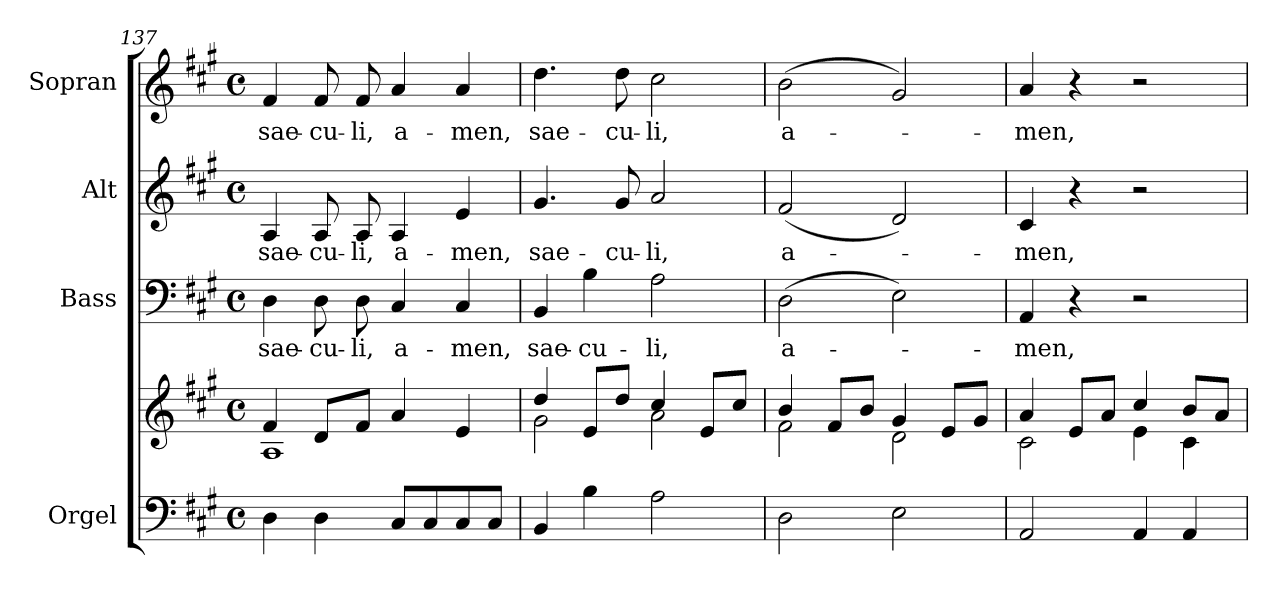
**kern	**kern	**kern	**text	**kern	**text	**kern	**text
*part4	*part4	*part3	*part3	*part2	*part2	*part1	*part1
*staff5	*staff4	*staff3	*staff3	*staff2	*staff2	*staff1	*staff1
*I"Orgel	*	*I"Bass	*	*I"Alt	*	*I"Sopran	*
*I'Org.	*	*I'B.	*	*I'A.	*	*I'S.	*
*clefF4	*clefG2	*clefF4	*	*clefG2	*	*clefG2	*
*k[f#c#g#]	*k[f#c#g#]	*k[f#c#g#]	*	*k[f#c#g#]	*	*k[f#c#g#]	*
*A:	*A:	*A:	*	*A:	*	*A:	*
*M4/4	*M4/4	*M4/4	*	*M4/4	*	*M4/4	*
*met(c)	*met(c)	*met(c)	*	*met(c)	*	*met(c)	*
=137	=137	=137	=137	=137	=137	=137	=137
*	*^	*	*	*	*	*	*
!	!	!	!	!LO:LY:b	!	!LO:LY:b	!	!LO:LY:b
4D\	4f#/	1A	4D\	sae-	4A/	sae-	4f#/	sae-
!	!	!	!	!LO:LY:b	!	!LO:LY:b	!	!LO:LY:b
4D\	8d/L	.	8D\	-cu-	8A/	-cu-	8f#/	-cu-
!	!	!	!	!LO:LY:b	!	!LO:LY:b	!	!LO:LY:b
.	8f#/J	.	8D\	-li,	8A/	-li,	8f#/	-li,
!	!	!	!	!LO:LY:b	!	!LO:LY:b	!	!LO:LY:b
8C#/L	4a/	.	4C#/	a-	4A/	a-	4a/	a-
8C#/	.	.	.	.	.	.	.	.
!	!	!	!	!LO:LY:b	!	!LO:LY:b	!	!LO:LY:b
8C#/	4e/	.	4C#/	-men,	4e/	-men,	4a/	-men,
8C#/J	.	.	.	.	.	.	.	.
=138	=138	=138	=138	=138	=138	=138	=138	=138
!	!	!	!	!LO:LY:b	!	!LO:LY:b	!	!LO:LY:b
4BB/	4dd/	2g#\	4BB/	sae-	4.g#/	sae-	4.dd\	sae-
!	!	!	!	!LO:LY:b	!	!	!	!
4B\	8e/L	.	4B\	-cu-	.	.	.	.
!	!	!	!	!	!	!LO:LY:b	!	!LO:LY:b
.	8dd/J	.	.	.	8g#/	-cu-	8dd\	-cu-
!	!	!	!	!LO:LY:b	!	!LO:LY:b	!	!LO:LY:b
2A\	4cc#/	2a\	2A\	-li,	2a/	-li,	2cc#\	-li,
.	8e/L	.	.	.	.	.	.	.
.	8cc#/J	.	.	.	.	.	.	.
=139	=139	=139	=139	=139	=139	=139	=139	=139
!	!	!	!	!LO:LY:b	!	!LO:LY:b	!	!LO:LY:b
2D\	4b/	2f#\	(>2D\	a-	(<2f#/	a-	(>2b\	a-
.	8f#/L	.	.	.	.	.	.	.
.	8b/J	.	.	.	.	.	.	.
2E\	4g#/	2d\	2E\)	.	2d/)	.	2g#/)	.
.	8e/L	.	.	.	.	.	.	.
.	8g#/J	.	.	.	.	.	.	.
=140	=140	=140	=140	=140	=140	=140	=140	=140
!	!	!	!	!LO:LY:b	!	!LO:LY:b	!	!LO:LY:b
2AA/	4a/	2c#\	4AA/	-men,	4c#/	-men,	4a/	-men,
.	8e/L	.	4r	.	4r	.	4r	.
.	8a/J	.	.	.	.	.	.	.
4AA/	4cc#/	4e\	2r	.	2r	.	2r	.
4AA/	8b/L	4c#\	.	.	.	.	.	.
.	8a/J	.	.	.	.	.	.	.
*	*v	*v	*	*	*	*	*	*
=	=	=	=	=	=	=	=
*-	*-	*-	*-	*-	*-	*-	*-
